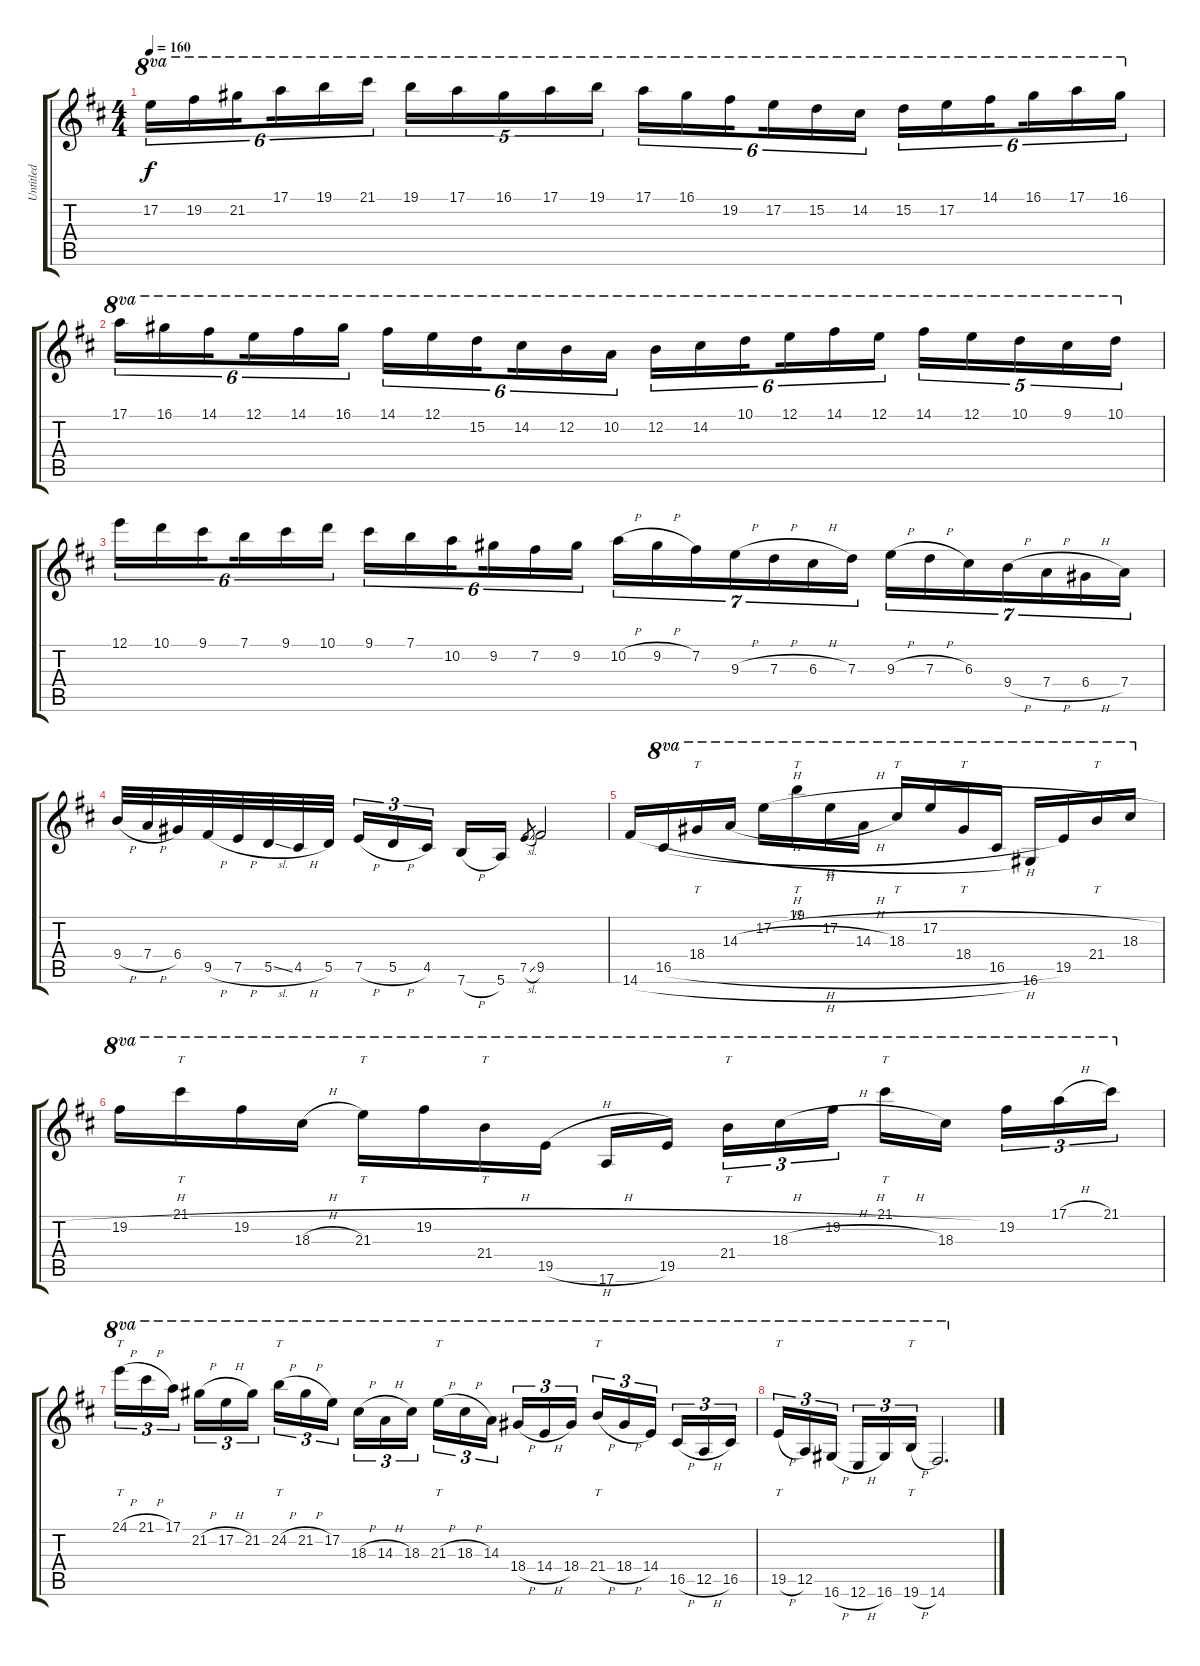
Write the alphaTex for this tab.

\track ("Untitled" "Untitled") {instrument distortionguitar}
\staff {score tabs}
\tuning (E4 B3 G3 D3 A2 E2) {hide}
\ts (4 4)
\tempo 160
\clef g2
\ks d
17.2.16{tu (6 4) ot 8va dy f} 19.2.16{tu (6 4) ot 8va} 21.2.16{tu (6 4) ot 8va beam splitsecondary} 17.1.16{tu (6 4) ot 8va} 19.1.16{tu (6 4) ot 8va} 21.1.16{tu (6 4) ot 8va} 19.1.16{tu (5 4) ot 8va} 17.1.16{tu (5 4) ot 8va} 16.1.16{tu (5 4) ot 8va} 17.1.16{tu (5 4) ot 8va} 19.1.16{tu (5 4) ot 8va} 17.1.16{tu (6 4) ot 8va} 16.1.16{tu (6 4) ot 8va} 19.2.16{tu (6 4) ot 8va beam splitsecondary} 17.2.16{tu (6 4) ot 8va} 15.2.16{tu (6 4) ot 8va} 14.2.16{tu (6 4) ot 8va} 15.2.16{tu (6 4) ot 8va} 17.2.16{tu (6 4) ot 8va} 14.1.16{tu (6 4) ot 8va beam splitsecondary} 16.1.16{tu (6 4) ot 8va} 17.1.16{tu (6 4) ot 8va} 16.1.16{tu (6 4) ot 8va} |
17.1.16{tu (6 4) ot 8va} 16.1.16{tu (6 4) ot 8va} 14.1.16{tu (6 4) ot 8va beam splitsecondary} 12.1.16{tu (6 4) ot 8va} 14.1.16{tu (6 4) ot 8va} 16.1.16{tu (6 4) ot 8va} 14.1.16{tu (6 4) ot 8va} 12.1.16{tu (6 4) ot 8va} 15.2.16{tu (6 4) ot 8va beam splitsecondary} 14.2.16{tu (6 4) ot 8va} 12.2.16{tu (6 4) ot 8va} 10.2.16{tu (6 4) ot 8va} 12.2.16{tu (6 4) ot 8va} 14.2.16{tu (6 4) ot 8va} 10.1.16{tu (6 4) ot 8va beam splitsecondary} 12.1.16{tu (6 4) ot 8va} 14.1.16{tu (6 4) ot 8va} 12.1.16{tu (6 4) ot 8va} 14.1.16{tu (5 4) ot 8va} 12.1.16{tu (5 4) ot 8va} 10.1.16{tu (5 4) ot 8va} 9.1.16{tu (5 4) ot 8va} 10.1.16{tu (5 4) ot 8va} |
12.1.16{tu (6 4)} 10.1.16{tu (6 4)} 9.1.16{tu (6 4) beam splitsecondary} 7.1.16{tu (6 4)} 9.1.16{tu (6 4)} 10.1.16{tu (6 4)} 9.1.16{tu (6 4)} 7.1.16{tu (6 4)} 10.2.16{tu (6 4) beam splitsecondary} 9.2.16{tu (6 4)} 7.2.16{tu (6 4)} 9.2.16{tu (6 4)} 10.2{h}.16{tu (7 4)} 9.2{h}.16{tu (7 4)} 7.2.16{tu (7 4)} 9.3{h}.16{tu (7 4)} 7.3{h}.16{tu (7 4)} 6.3{h}.16{tu (7 4)} 7.3.16{tu (7 4)} 9.3{h}.16{tu (7 4)} 7.3{h}.16{tu (7 4)} 6.3.16{tu (7 4)} 9.4{h}.16{tu (7 4)} 7.4{h}.16{tu (7 4)} 6.4{h}.16{tu (7 4)} 7.4.16{tu (7 4)} |
9.4{h}.32 7.4{h}.32 6.4.32 9.5{h}.32 7.5{h}.32 5.5{sl}.32 4.5{h}.32 5.5.32 7.5{h}.16{tu (3 2)} 5.5{h}.16{tu (3 2)} 4.5.16{tu (3 2) beam splitsecondary} 7.6{h}.16 5.6.16 7.5{sl}.8{gr} 9.5.2 |
14.6{h}.16 16.5{h}.16{ot 8va} 18.4.16{tt ot 8va} 14.3{h}.16{ot 8va} 17.2{h}.16{ot 8va} 19.1.16{tt ot 8va} 17.2{h}.16{ot 8va} 14.3{h}.16{ot 8va} 18.3.16{tt ot 8va} 17.2{h}.16{ot 8va} 18.4.16{tt ot 8va} 16.5{h}.16{ot 8va} 16.6.16{ot 8va} 19.5.16{ot 8va} 21.4.16{tt ot 8va} 18.3.16{ot 8va} |
19.2{h}.16{ot 8va} 21.1.16{tt ot 8va} 19.2{h}.16{ot 8va} 18.3{h}.16{ot 8va} 21.3.16{tt ot 8va} 19.2{h}.16{ot 8va} 21.4.16{tt ot 8va} 19.5{h}.16{ot 8va} 17.6.16{ot 8va} 19.5.16{ot 8va beam splitsecondary} 21.4.16{tt tu (3 2) ot 8va} 18.3{h}.16{tu (3 2) ot 8va} 19.2{h}.16{tu (3 2) ot 8va} 21.1.16{tt ot 8va} 18.3.16{ot 8va beam splitsecondary} 19.2.16{tu (3 2) ot 8va} 17.1{h}.16{tu (3 2) ot 8va} 21.1.16{tu (3 2) ot 8va} |
24.1{h}.16{tt tu (3 2) ot 8va} 21.1{h}.16{tu (3 2) ot 8va} 17.1.16{tu (3 2) ot 8va beam splitsecondary} 21.2{h}.16{tu (3 2) ot 8va} 17.2{h}.16{tu (3 2) ot 8va} 21.2.16{tu (3 2) ot 8va} 24.2{h}.16{tt tu (3 2) ot 8va} 21.2{h}.16{tu (3 2) ot 8va} 17.2.16{tu (3 2) ot 8va beam splitsecondary} 18.3{h}.16{tu (3 2) ot 8va} 14.3{h}.16{tu (3 2) ot 8va} 18.3.16{tu (3 2) ot 8va} 21.3{h}.16{tt tu (3 2) ot 8va} 18.3{h}.16{tu (3 2) ot 8va} 14.3.16{tu (3 2) ot 8va beam splitsecondary} 18.4{h}.16{tu (3 2) ot 8va} 14.4{h}.16{tu (3 2) ot 8va} 18.4.16{tu (3 2) ot 8va} 21.4{h}.16{tt tu (3 2) ot 8va} 18.4{h}.16{tu (3 2) ot 8va} 14.4.16{tu (3 2) ot 8va beam splitsecondary} 16.5{h}.16{tu (3 2) ot 8va} 12.5{h}.16{tu (3 2) ot 8va} 16.5.16{tu (3 2) ot 8va} |
19.5{h}.16{tt tu (3 2) ot 8va} 12.5.16{tu (3 2) ot 8va} 16.6{h}.16{tu (3 2) ot 8va beam splitsecondary} 12.6{h}.16{tu (3 2) ot 8va} 16.6.16{tu (3 2) ot 8va} 19.6{h}.16{tt tu (3 2) ot 8va} 14.6.2{d ot 8va}
